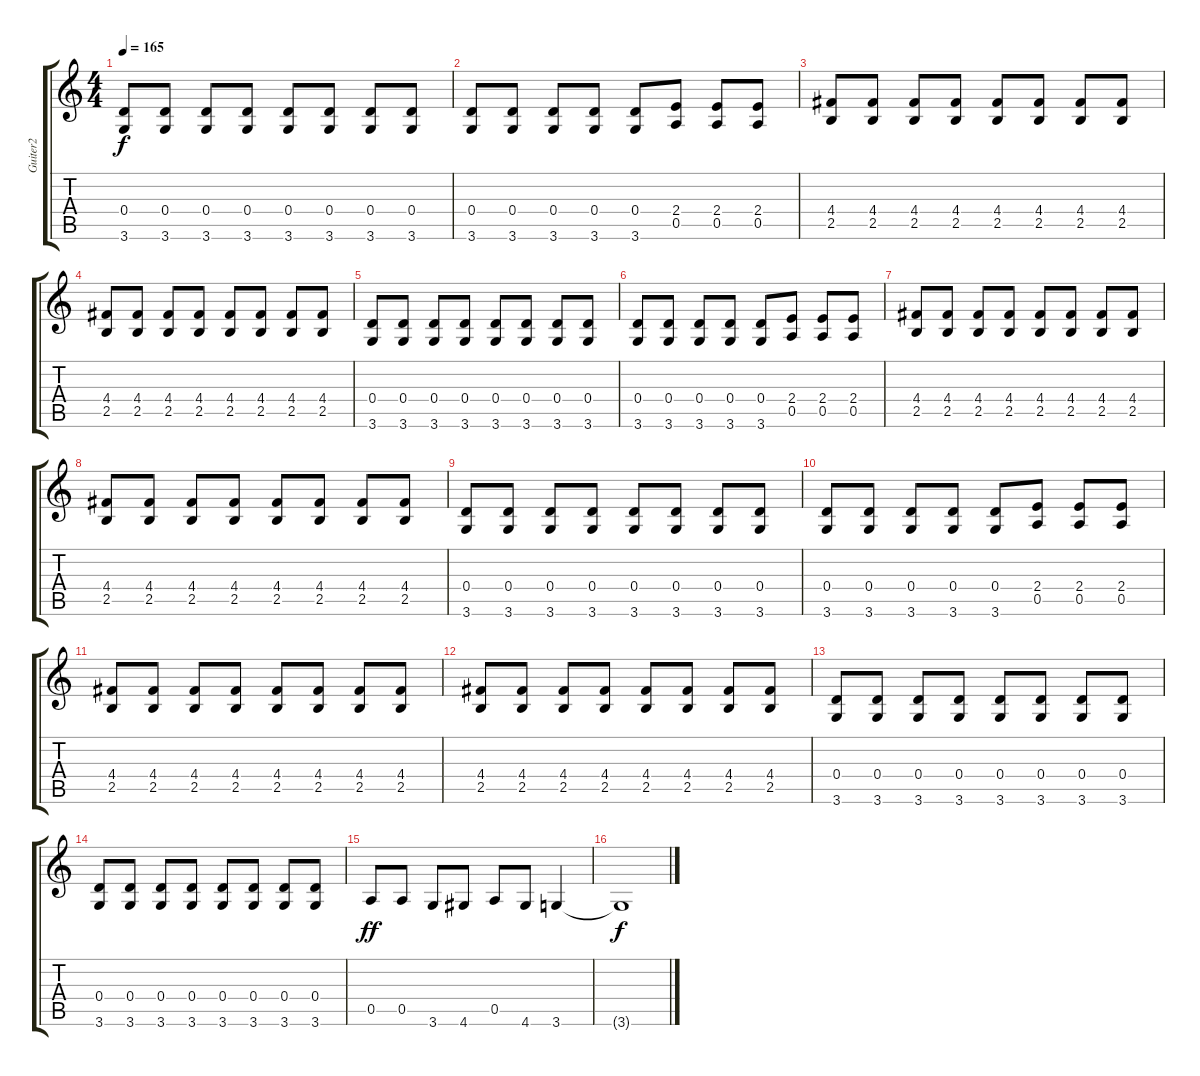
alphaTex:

\track ("Guiter2" "Guiter2") {instrument distortionguitar}
\staff {score tabs}
\tuning (E4 B3 G3 D3 A2 E2) {hide}
\ts (4 4)
\tempo 165
\clef g2
\ks c
(0.4 3.6).8{dy f} (0.4 3.6).8 (0.4 3.6).8 (0.4 3.6).8 (0.4 3.6).8 (0.4 3.6).8 (0.4 3.6).8 (0.4 3.6).8 |
(0.4 3.6).8 (0.4 3.6).8 (0.4 3.6).8 (0.4 3.6).8 (0.4 3.6).8 (2.4 0.5).8 (2.4 0.5).8 (2.4 0.5).8 |
(4.4 2.5).8 (4.4 2.5).8 (4.4 2.5).8 (4.4 2.5).8 (4.4 2.5).8 (4.4 2.5).8 (4.4 2.5).8 (4.4 2.5).8 |
(4.4 2.5).8 (4.4 2.5).8 (4.4 2.5).8 (4.4 2.5).8 (4.4 2.5).8 (4.4 2.5).8 (4.4 2.5).8 (4.4 2.5).8 |
(0.4 3.6).8 (0.4 3.6).8 (0.4 3.6).8 (0.4 3.6).8 (0.4 3.6).8 (0.4 3.6).8 (0.4 3.6).8 (0.4 3.6).8 |
(0.4 3.6).8 (0.4 3.6).8 (0.4 3.6).8 (0.4 3.6).8 (0.4 3.6).8 (2.4 0.5).8 (2.4 0.5).8 (2.4 0.5).8 |
(4.4 2.5).8 (4.4 2.5).8 (4.4 2.5).8 (4.4 2.5).8 (4.4 2.5).8 (4.4 2.5).8 (4.4 2.5).8 (4.4 2.5).8 |
(4.4 2.5).8 (4.4 2.5).8 (4.4 2.5).8 (4.4 2.5).8 (4.4 2.5).8 (4.4 2.5).8 (4.4 2.5).8 (4.4 2.5).8 |
(0.4 3.6).8 (0.4 3.6).8 (0.4 3.6).8 (0.4 3.6).8 (0.4 3.6).8 (0.4 3.6).8 (0.4 3.6).8 (0.4 3.6).8 |
(0.4 3.6).8 (0.4 3.6).8 (0.4 3.6).8 (0.4 3.6).8 (0.4 3.6).8 (2.4 0.5).8 (2.4 0.5).8 (2.4 0.5).8 |
(4.4 2.5).8 (4.4 2.5).8 (4.4 2.5).8 (4.4 2.5).8 (4.4 2.5).8 (4.4 2.5).8 (4.4 2.5).8 (4.4 2.5).8 |
(4.4 2.5).8 (4.4 2.5).8 (4.4 2.5).8 (4.4 2.5).8 (4.4 2.5).8 (4.4 2.5).8 (4.4 2.5).8 (4.4 2.5).8 |
(0.4 3.6).8 (0.4 3.6).8 (0.4 3.6).8 (0.4 3.6).8 (0.4 3.6).8 (0.4 3.6).8 (0.4 3.6).8 (0.4 3.6).8 |
(0.4 3.6).8 (0.4 3.6).8 (0.4 3.6).8 (0.4 3.6).8 (0.4 3.6).8 (0.4 3.6).8 (0.4 3.6).8 (0.4 3.6).8 |
0.5.8{dy ff} 0.5.8 3.6.8 4.6.8 0.5.8 4.6.8 3.6.4 |
3.6{t}.1{dy f}
